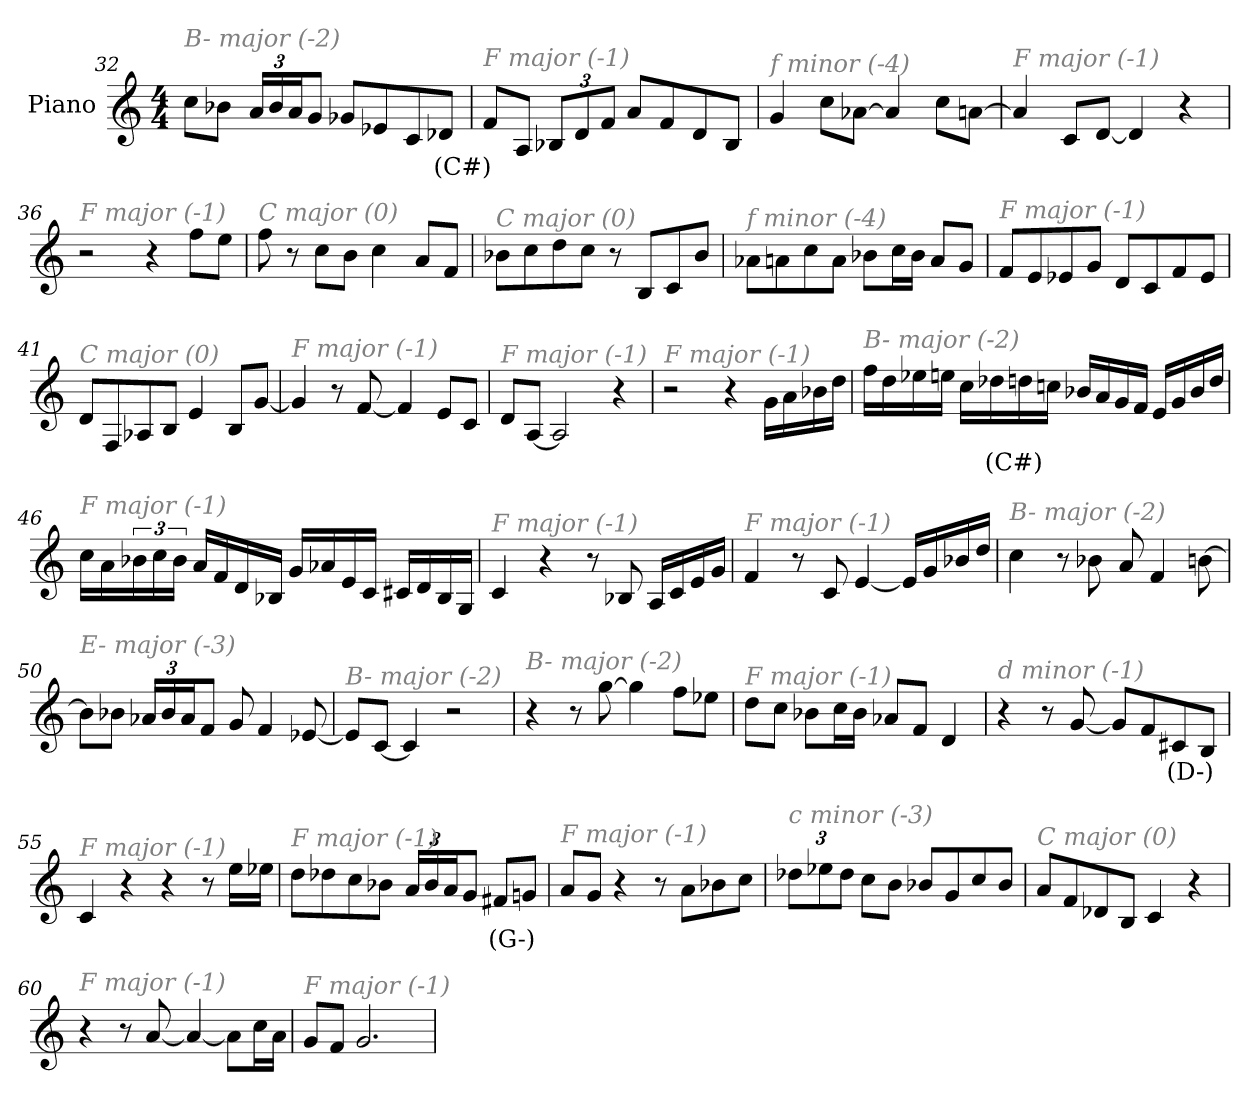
**kern	**text
*part1	*part1
*staff1	*staff1
*I"Piano	*
*I'Pno	*
*clefG2	*
*k[]	*
*M4/4	*
=32	=32
!LO:TX:i:color=#808080:t=B- major (-2)	!
8cc\L	.
8b-X\J	.
*Xbrackettup	*
24a/LL	.
24b-/	.
24a/J	.
8g/J	.
8g-X/L	.
8e-X/	.
8c/	.
8d-Xi/J	(C#)
!!LO:LB:g=z
=33	=33
!LO:TX:i:color=#808080:t=F major (-1)	!
8f/L	.
8A/J	.
12B-X/L	.
12d/	.
12f/J	.
8a/L	.
8f/	.
8d/	.
8B-/J	.
=34	=34
!LO:TX:i:color=#808080:t=f minor (-4)	!
4g/	.
8cc\L	.
[8a-X\J	.
4a-/]	.
8cc\L	.
[8an\J	.
=35	=35
!LO:TX:i:color=#808080:t=F major (-1)	!
4a/]	.
8c/L	.
[8d/J	.
4d/]	.
4r	.
=36	=36
!LO:TX:i:color=#808080:t=F major (-1)	!
2r	.
4r	.
8ff\L	.
8ee\J	.
=37	=37
!LO:TX:i:color=#808080:t=C major (0)	!
8ff\	.
8r	.
8cc\L	.
8b\J	.
4cc\	.
8a/L	.
8f/J	.
!!LO:LB:g=z
=38	=38
!LO:TX:i:color=#808080:t=C major (0)	!
8b-X\L	.
8cc\	.
8dd\	.
8cc\J	.
8r	.
8B/L	.
8c/	.
8b-/J	.
=39	=39
!LO:TX:i:color=#808080:t=f minor (-4)	!
8a-X\L	.
8an\	.
8cc\	.
8a\J	.
8b-X\L	.
16cc\L	.
16b-\JJ	.
8a/L	.
8g/J	.
=40	=40
!LO:TX:i:color=#808080:t=F major (-1)	!
8f/L	.
8e/	.
8e-X/	.
8g/J	.
8d/L	.
8c/	.
8f/	.
8e-/J	.
=41	=41
!LO:TX:i:color=#808080:t=C major (0)	!
8d/L	.
8F/	.
8A-X/	.
8B/J	.
4e/	.
8B/L	.
[8g/J	.
!!LO:LB:g=z
=42	=42
!LO:TX:i:color=#808080:t=F major (-1)	!
4g/]	.
8r	.
[8f/	.
4f/]	.
8e/L	.
8c/J	.
=43	=43
!LO:TX:i:color=#808080:t=F major (-1)	!
8d/L	.
[8A/J	.
2A/]	.
4r	.
=44	=44
!LO:TX:i:color=#808080:t=F major (-1)	!
2r	.
4r	.
16g\LL	.
16a\	.
16b-X\	.
16dd\JJ	.
=45	=45
!LO:TX:i:color=#808080:t=B- major (-2)	!
16ff\LL	.
16dd\	.
16ee-X\	.
16een\JJ	.
16cc\LL	.
16dd-Xi\	(C#)
16dd\	.
16ccn\JJ	.
16b-X/LL	.
16a/	.
16g/	.
16f/JJ	.
16e/LL	.
16g/	.
16b-/	.
16dd/JJ	.
!!LO:PB:g=z
=46	=46
!LO:TX:i:color=#808080:t=F major (-1)	!
16cc\LL	.
16a\	.
*brackettup	*
24b-X\	.
24cc\	.
24b-\JJ	.
16a/LL	.
16f/	.
16d/	.
16B-X/JJ	.
16g/LL	.
16a-X/	.
16e/	.
16c/JJ	.
16c#X/LL	.
16d/	.
16B-/	.
16G/JJ	.
=47	=47
!LO:TX:i:color=#808080:t=F major (-1)	!
4c/	.
4r	.
8r	.
8B-X/	.
16A/LL	.
16c/	.
16e/	.
16g/JJ	.
=48	=48
!LO:TX:i:color=#808080:t=F major (-1)	!
4f/	.
8r	.
8c/	.
[4e/	.
16e/LL]	.
16g/	.
16b-X/	.
16dd/JJ	.
!!LO:LB:g=z
=49	=49
!LO:TX:i:color=#808080:t=B- major (-2)	!
4cc\	.
8r	.
8b-X\	.
8a/	.
4f/	.
[8bn\	.
=50	=50
!LO:TX:i:color=#808080:t=E- major (-3)	!
8b\L]	.
8b-X\J	.
*Xbrackettup	*
24a-X/LL	.
24b-/	.
24a-/J	.
8f/J	.
8g/	.
4f/	.
[8e-X/	.
=51	=51
!LO:TX:i:color=#808080:t=B- major (-2)	!
8e-/L]	.
[8c/J	.
4c/]	.
2r	.
=52	=52
!LO:TX:i:color=#808080:t=B- major (-2)	!
4r	.
8r	.
[8gg\	.
4gg\]	.
8ff\L	.
8ee-X\J	.
=53	=53
!LO:TX:i:color=#808080:t=F major (-1)	!
8dd\L	.
8cc\J	.
8b-X\L	.
16cc\L	.
16b-\JJ	.
8a-X/L	.
8f/J	.
4d/	.
!!LO:LB:g=z
=54	=54
!LO:TX:i:color=#808080:t=d minor (-1)	!
4r	.
8r	.
[8g/	.
8g/L]	.
8f/	.
8c#Xi/	(D-)
8B/J	.
=55	=55
!LO:TX:i:color=#808080:t=F major (-1)	!
4c/	.
4r	.
4r	.
8r	.
16ee\LL	.
16ee-X\JJ	.
=56	=56
!LO:TX:i:color=#808080:t=F major (-1)	!
8dd\L	.
8dd-X\	.
8cc\	.
8b-X\J	.
24a/LL	.
24b-/	.
24a/J	.
8g/J	.
8f#Xi/L	(G-)
8gn/J	.
=57	=57
!LO:TX:i:color=#808080:t=F major (-1)	!
8a/L	.
8g/J	.
4r	.
8r	.
8a\L	.
8b-X\	.
8cc\J	.
!!LO:LB:g=z
=58	=58
!LO:TX:i:color=#808080:t=c minor (-3)	!
12dd-X\L	.
12ee-X\	.
12dd-\J	.
8cc\L	.
8b\J	.
8b-X/L	.
8g/	.
8cc/	.
8b-/J	.
=59	=59
!LO:TX:i:color=#808080:t=C major (0)	!
8a/L	.
8f/	.
8d-X/	.
8B/J	.
4c/	.
4r	.
=60	=60
!LO:TX:i:color=#808080:t=F major (-1)	!
4r	.
8r	.
[8a/	.
4a/_	.
8a\L]	.
16cc\L	.
16a\JJ	.
=61	=61
!LO:TX:i:color=#808080:t=F major (-1)	!
8g/L	.
8f/J	.
2.g/	.
=	=
*-	*-
